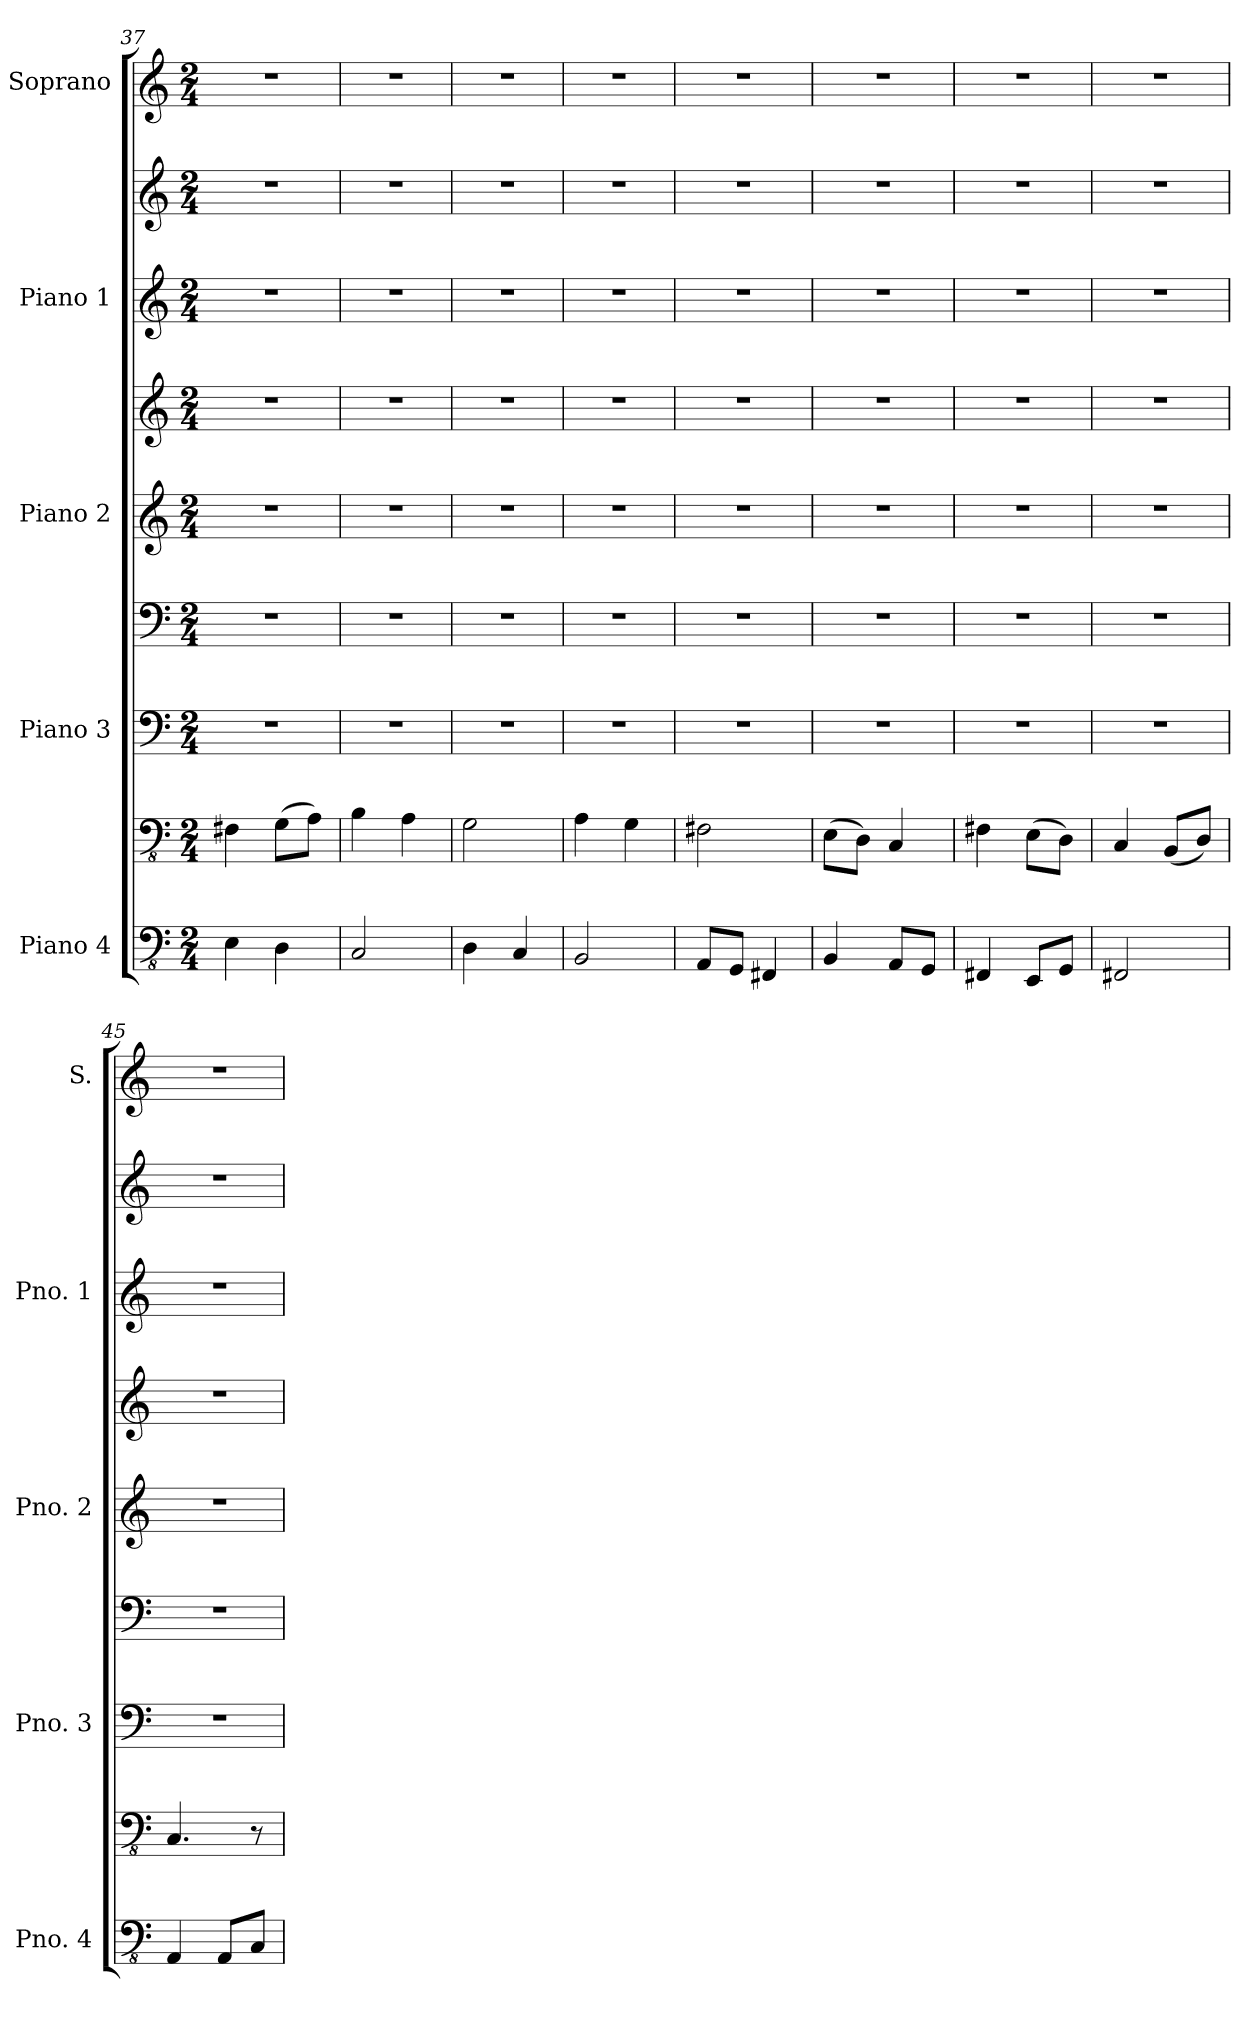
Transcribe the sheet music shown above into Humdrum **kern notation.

**kern	**kern	**kern	**kern	**kern	**kern	**kern	**kern	**kern
*part5	*part5	*part4	*part4	*part3	*part3	*part2	*part2	*part1
*staff9	*staff8	*staff7	*staff6	*staff5	*staff4	*staff3	*staff2	*staff1
*I"Piano 4	*	*I"Piano 3	*	*I"Piano 2	*	*I"Piano 1	*	*I"Soprano
*I'Pno. 4	*	*I'Pno. 3	*	*I'Pno. 2	*	*I'Pno. 1	*	*I'S.
*clefFv4	*clefFv4	*clefF4	*clefF4	*clefG2	*clefG2	*clefG2	*clefG2	*clefG2
*k[]	*k[]	*k[]	*k[]	*k[]	*k[]	*k[]	*k[]	*k[]
*M2/4	*M2/4	*M2/4	*M2/4	*M2/4	*M2/4	*M2/4	*M2/4	*M2/4
=37	=37	=37	=37	=37	=37	=37	=37	=37
4EE\	4FF#X\	2r	2r	2r	2r	2r	2r	2r
4DD\	(>8GG\L	.	.	.	.	.	.	.
.	8AA\J)	.	.	.	.	.	.	.
=38	=38	=38	=38	=38	=38	=38	=38	=38
2CC/	4BB\	2r	2r	2r	2r	2r	2r	2r
.	4AA\	.	.	.	.	.	.	.
=39	=39	=39	=39	=39	=39	=39	=39	=39
4DD\	2GG\	2r	2r	2r	2r	2r	2r	2r
4CC/	.	.	.	.	.	.	.	.
=40	=40	=40	=40	=40	=40	=40	=40	=40
2BBB/	4AA\	2r	2r	2r	2r	2r	2r	2r
.	4GG\	.	.	.	.	.	.	.
=41	=41	=41	=41	=41	=41	=41	=41	=41
8AAA/L	2FF#X\	2r	2r	2r	2r	2r	2r	2r
8GGG/J	.	.	.	.	.	.	.	.
4FFF#X/	.	.	.	.	.	.	.	.
=42	=42	=42	=42	=42	=42	=42	=42	=42
4BBB/	(>8EE\L	2r	2r	2r	2r	2r	2r	2r
.	8DD\J)	.	.	.	.	.	.	.
8AAA/L	4CC/	.	.	.	.	.	.	.
8GGG/J	.	.	.	.	.	.	.	.
=43	=43	=43	=43	=43	=43	=43	=43	=43
4FFF#X/	4FF#X\	2r	2r	2r	2r	2r	2r	2r
8EEE/L	(>8EE\L	.	.	.	.	.	.	.
8GGG/J	8DD\J)	.	.	.	.	.	.	.
=44	=44	=44	=44	=44	=44	=44	=44	=44
2FFF#X/	4CC/	2r	2r	2r	2r	2r	2r	2r
.	(<8BBB/L	.	.	.	.	.	.	.
.	8DD/J)	.	.	.	.	.	.	.
!!LO:PB:g=z
=45	=45	=45	=45	=45	=45	=45	=45	=45
4AAA/	4.CC/	2r	2r	2r	2r	2r	2r	2r
8AAA/L	.	.	.	.	.	.	.	.
8CC/J	8r	.	.	.	.	.	.	.
=	=	=	=	=	=	=	=	=
*-	*-	*-	*-	*-	*-	*-	*-	*-
